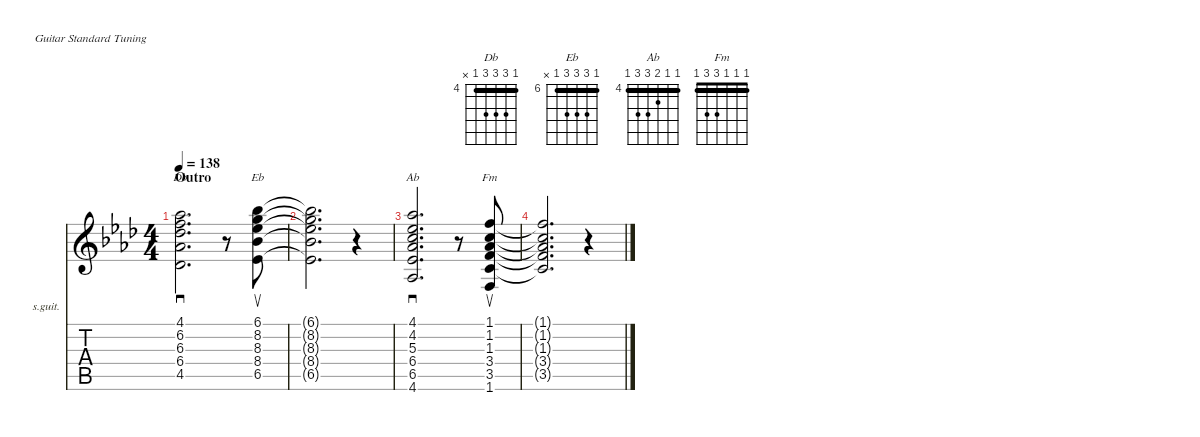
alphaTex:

\defaultSystemsLayout 4
\hideDynamics
\bracketExtendMode nobrackets
\firstSystemTrackNameOrientation horizontal
\otherSystemsTrackNameOrientation horizontal
\track ("barre chords 08" "s.guit.") {instrument acousticguitarsteel}
\staff {score tabs}
\tuning (E4 B3 G3 D3 A2 E2)
\chord ("Db" 4 6 6 6 4 x) {firstfret 4 showfingering false barre 4}
\chord ("Eb" 6 8 8 8 6 x) {firstfret 6 showfingering false barre 6}
\chord ("Ab" 4 4 5 6 6 4) {firstfret 4 showfingering false barre (4 4)}
\chord ("Fm" 1 1 1 3 3 1) {showfingering false barre (1 1 1)}
\ts (4 4)
\section ("" "Outro")
\tempo 138
\clef g2
\ks ab
(4.5{acc b} 6.4{acc b} 6.3{acc b} 6.2{acc forcenatural} 4.1{acc b}).2{d sd ch "Db" dy mf beam Down} r.8{beam Down} (6.5{acc b} 8.4{acc b} 8.3{acc b} 8.2{acc forcenatural} 6.1{acc b}).8{su ch "Eb" beam Down} |
(6.1{t acc b} 8.2{t acc forcenatural} 8.3{t acc b} 6.5{t acc b} 8.4{t acc b}).2{d beam Down} r.4{beam Down} |
(6.5{acc b} 6.4{acc b} 5.3{acc forcenatural} 4.2{acc b} 4.1{acc b} 4.6{acc b}).2{d sd ch "Ab" beam Up} r.8{beam Up} (3.5{acc forcenatural} 3.4{acc forcenatural} 1.3{acc b} 1.2{acc forcenatural} 1.1{acc forcenatural} 1.6{acc forcenatural}).8{su ch "Fm" beam Up} |
(1.1{t acc forcenatural} 1.2{t acc forcenatural} 1.3{t acc b} 3.4{t acc forcenatural} 3.5{t acc forcenatural}).2{d beam Up} r.4{beam Up}
